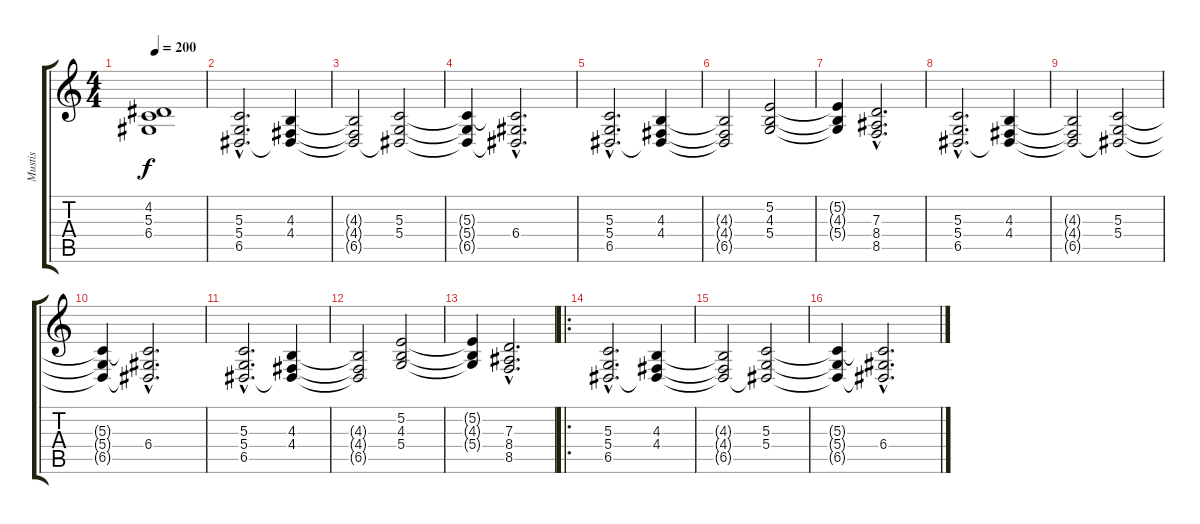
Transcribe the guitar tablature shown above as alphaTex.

\track ("Mustis" "Mustis") {instrument stringensemble1}
\staff {score tabs}
\tuning (E4 B3 G3 D3 A2 E2) {hide}
\ts (4 4)
\tempo 200
\clef g2
\ks c
(4.2{t} 5.3{t} 6.4{t}).1{dy f} |
(5.3{hac} 5.4{hac} 6.5{hac}).2{d} (4.3 4.4 6.5{t}).4 |
(4.3{t} 4.4{t} 6.5{t}).2 (5.3 5.4 6.5{t}).2 |
(5.3{t} 5.4{t} 6.5{t}).4 (5.3{hac t} 6.4{hac} 6.5{hac t}).2{d} |
(5.3{hac} 5.4{hac} 6.5{hac}).2{d} (4.3 4.4 6.5{t}).4 |
(4.3{t} 4.4{t} 6.5{t}).2 (5.2 4.3 5.4).2 |
(5.2{t} 4.3{t} 5.4{t}).4 (7.3{hac} 8.4{hac} 8.5{hac}).2{d} |
(5.3{hac} 5.4{hac} 6.5{hac}).2{d} (4.3 4.4 6.5{t}).4 |
(4.3{t} 4.4{t} 6.5{t}).2 (5.3 5.4 6.5{t}).2 |
(5.3{t} 5.4{t} 6.5{t}).4 (5.3{hac t} 6.4{hac} 6.5{hac t}).2{d} |
(5.3{hac} 5.4{hac} 6.5{hac}).2{d} (4.3 4.4 6.5{t}).4 |
(4.3{t} 4.4{t} 6.5{t}).2 (5.2 4.3 5.4).2 |
(5.2{t} 4.3{t} 5.4{t}).4 (7.3{hac} 8.4{hac} 8.5{hac}).2{d} |
\ro
(5.3{hac} 5.4{hac} 6.5{hac}).2{d} (4.3 4.4 6.5{t}).4 |
(4.3{t} 4.4{t} 6.5{t}).2 (5.3 5.4 6.5{t}).2 |
(5.3{t} 5.4{t} 6.5{t}).4 (5.3{hac t} 6.4{hac} 6.5{hac t}).2{d}
